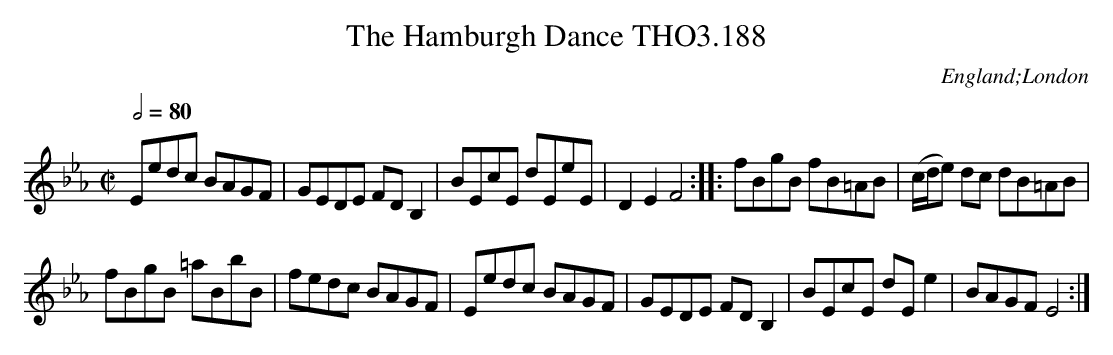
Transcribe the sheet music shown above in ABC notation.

X:1
T:Hamburgh Dance THO3.188, The
O:England;London
M:C|
L:1/8
Q:1/2=80
K:Eb
Eedc BAGF| GEDE FD B,2|BEcE dEeE|D2E2 F4::fBgB fB=AB|(c/d/e) dc dB=AB|
fBgB =aBbB|fedc BAGF|Eedc BAGF|GEDE FD B,2|BEcE dE e2|BAGF E4:|
